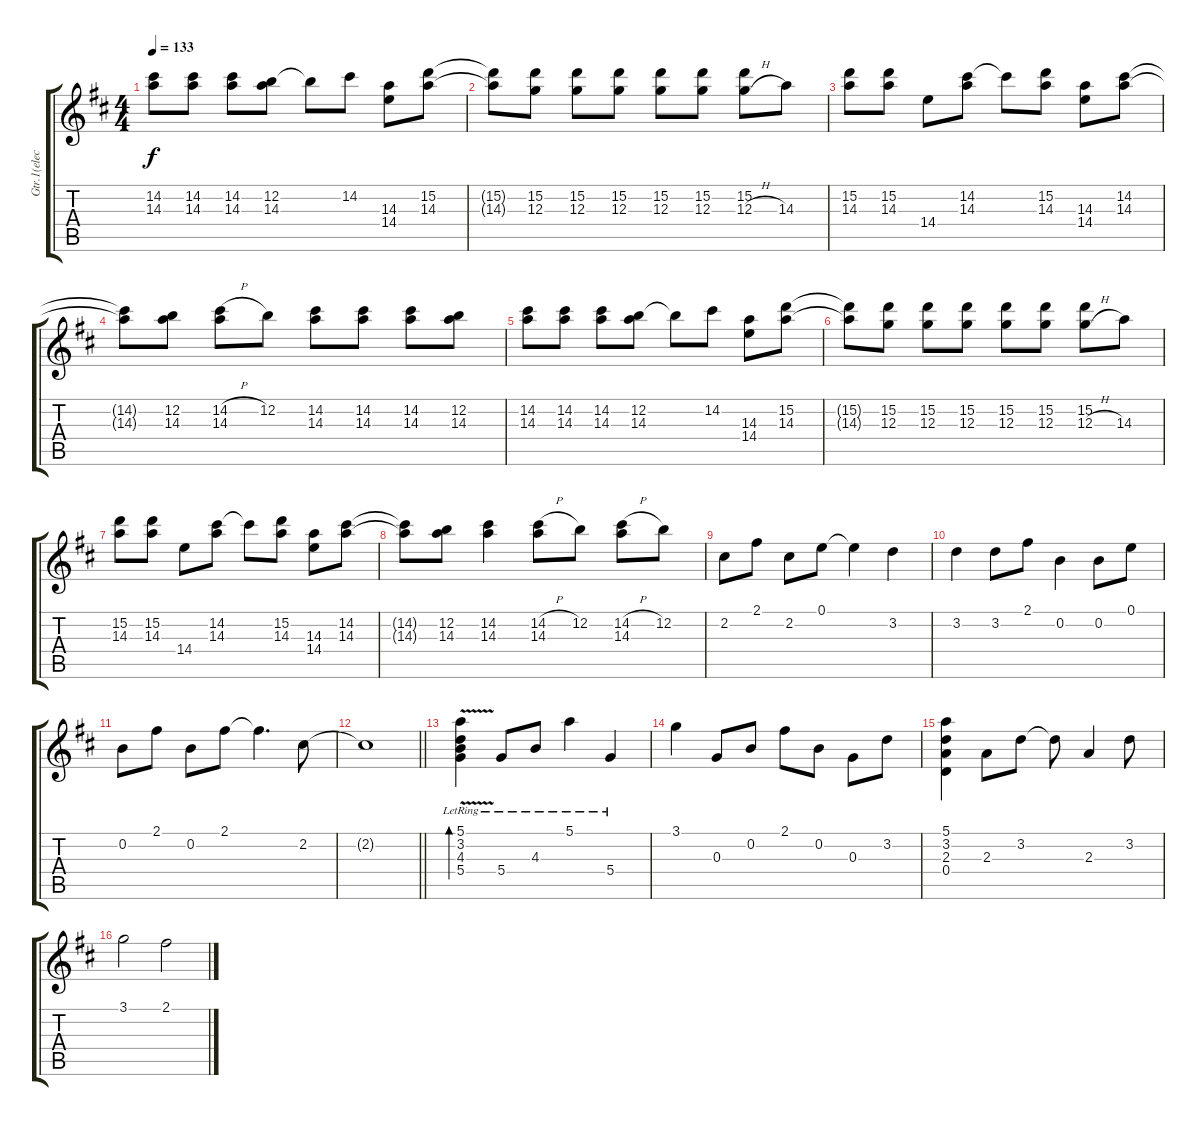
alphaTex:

\track ("Gtr.1(elec.)" "Gtr.1(elec") {instrument electricguitarclean}
\staff {score tabs}
\tuning (E4 B3 G3 D3 A2 E2) {hide}
\ts (4 4)
\tempo 133
\clef g2
\ks d
(14.2 14.3).8{dy f} (14.2 14.3).8 (14.2 14.3).8 (12.2 14.3).8 12.2{t}.8 14.2.8 (14.3 14.4).8 (15.2 14.3).8 |
(15.2{t} 14.3{t}).8 (15.2 12.3).8 (15.2 12.3).8 (15.2 12.3).8 (15.2 12.3).8 (15.2 12.3).8 (15.2 12.3{h}).8 14.3.8 |
(15.2 14.3).8 (15.2 14.3).8 14.4.8 (14.2 14.3).8 14.2{t}.8 (15.2 14.3).8 (14.3 14.4).8 (14.2 14.3).8 |
(14.2{t} 14.3{t}).8 (12.2 14.3).8 (14.2{h} 14.3).8 12.2.8 (14.2 14.3).8 (14.2 14.3).8 (14.2 14.3).8 (12.2 14.3).8 |
(14.2 14.3).8 (14.2 14.3).8 (14.2 14.3).8 (12.2 14.3).8 12.2{t}.8 14.2.8 (14.3 14.4).8 (15.2 14.3).8 |
(15.2{t} 14.3{t}).8 (15.2 12.3).8 (15.2 12.3).8 (15.2 12.3).8 (15.2 12.3).8 (15.2 12.3).8 (15.2 12.3{h}).8 14.3.8 |
(15.2 14.3).8 (15.2 14.3).8 14.4.8 (14.2 14.3).8 14.2{t}.8 (15.2 14.3).8 (14.3 14.4).8 (14.2 14.3).8 |
(14.2{t} 14.3{t}).8 (12.2 14.3).8 (14.2 14.3).4 (14.2{h} 14.3).8 12.2.8 (14.2{h} 14.3).8 12.2.8 |
2.2.8{instrument electricguitarclean} 2.1.8 2.2.8 0.1.8 0.1{t}.4 3.2.4 |
3.2.4 3.2.8 2.1.8 0.2.4 0.2.8 0.1.8 |
0.2.8 2.1.8 0.2.8 2.1.8 2.1{t}.4{d} 2.2.8 |
\barLineRight lightlight
2.2{t}.1 |
(5.1{v lr} 3.2{lr} 4.3{lr} 5.4{lr}).4{bd 480} 5.4{lr}.8 4.3{lr}.8 5.1{lr}.4 5.4{lr}.4 |
3.1.4 0.3.8 0.2.8 2.1.8 0.2.8 0.3.8 3.2.8 |
(5.1 3.2 2.3 0.4).4 2.3.8 3.2.8 3.2{t}.8 2.3.4 3.2.8 |
3.1.2 2.1.2
